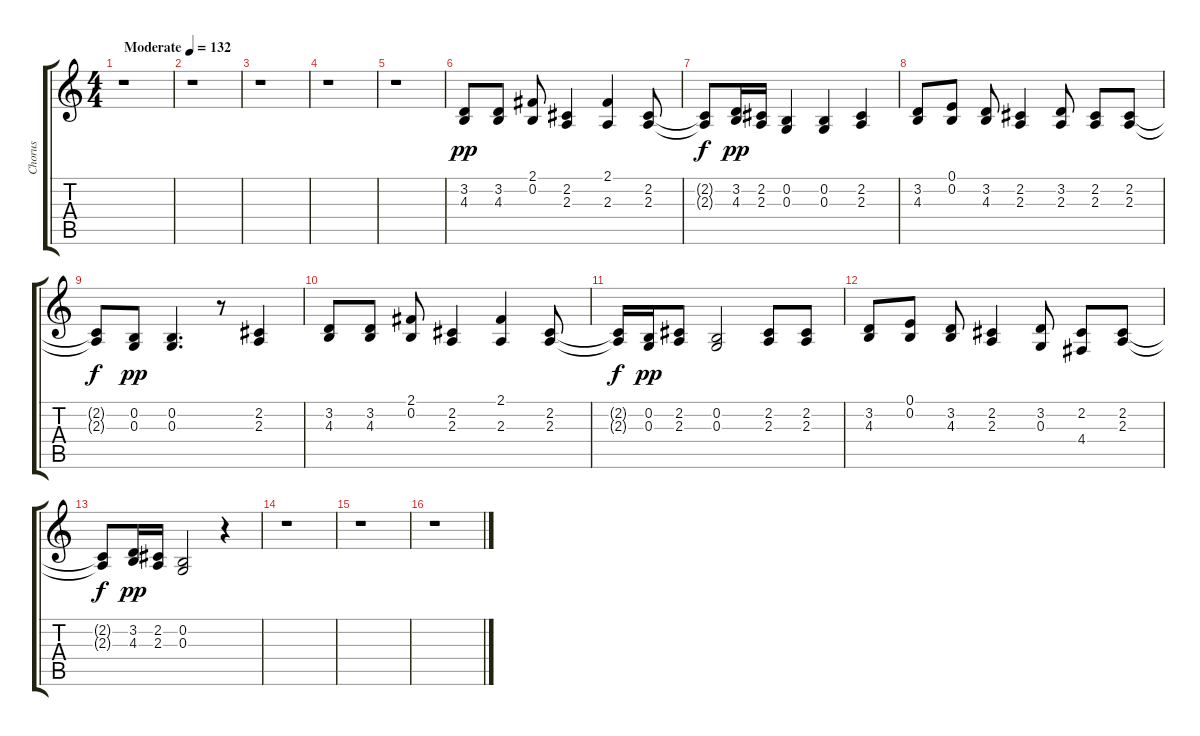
\track ("Chorus" "Chorus") {instrument panflute}
\staff {score tabs}
\tuning (E4 B3 G3 D3 A2 E2) {hide}
\ts (4 4)
\tempo (132 "Moderate")
\clef g2
\ks c
r.1{dy pp instrument panflute} |
r.1 |
r.1 |
r.1 |
r.1 |
(3.2 4.3).8 (3.2 4.3).8 (2.1 0.2).8 (2.2 2.3).4 (2.1 2.3).4 (2.2 2.3).8 |
(2.2{t} 2.3{t}).8{dy f} (3.2 4.3).16{dy pp} (2.2 2.3).16 (0.2 0.3).4 (0.2 0.3).4 (2.2 2.3).4 |
(3.2 4.3).8 (0.1 0.2).8 (3.2 4.3).8 (2.2 2.3).4 (3.2 2.3).8 (2.2 2.3).8 (2.2 2.3).8 |
(2.2{t} 2.3{t}).8{dy f} (0.2 0.3).8{dy pp} (0.2 0.3).4{d} r.8 (2.2 2.3).4 |
(3.2 4.3).8 (3.2 4.3).8 (2.1 0.2).8 (2.2 2.3).4 (2.1 2.3).4 (2.2 2.3).8 |
(2.2{t} 2.3{t}).16{dy f} (0.2 0.3).16{dy pp} (2.2 2.3).8 (0.2 0.3).2 (2.2 2.3).8 (2.2 2.3).8 |
(3.2 4.3).8 (0.1 0.2).8 (3.2 4.3).8 (2.2 2.3).4 (3.2 0.3).8 (2.2 4.4).8 (2.2 2.3).8 |
(2.2{t} 2.3{t}).8{dy f} (3.2 4.3).16{dy pp} (2.2 2.3).16 (0.2 0.3).2 r.4 |
r.1 |
r.1 |
r.1
